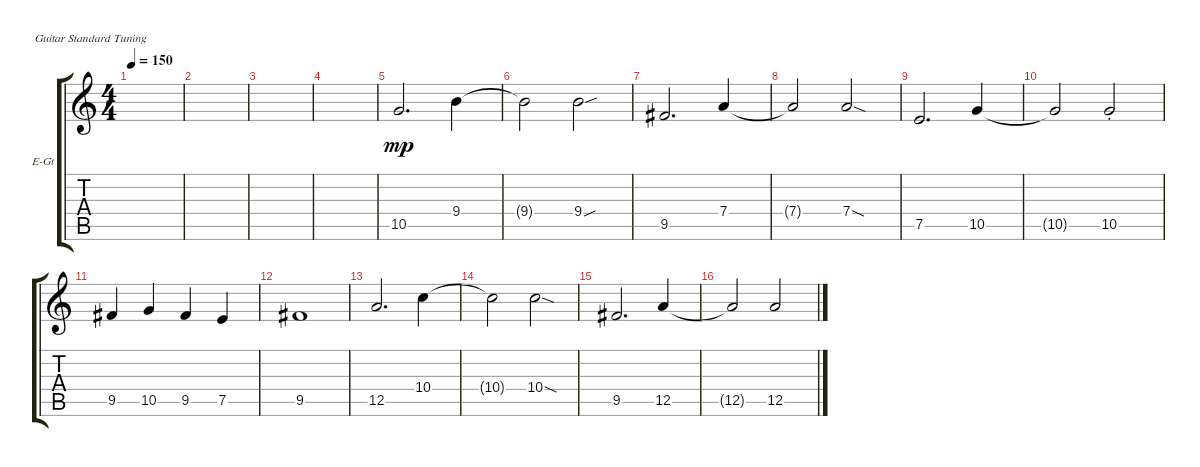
\defaultSystemsLayout 4
\bracketExtendMode groupsimilarinstruments
\firstSystemTrackNameOrientation horizontal
\otherSystemsTrackNameOrientation horizontal
\track ("Г. Каспарян " "E-Gt") {instrument overdrivenguitar}
\staff {score tabs}
\tuning (E4 B3 G3 D3 A2 E2)
\ts (4 4)
\tempo 150
\clef g2
\scale
0.333333
\ks c
|
\scale
0.333333 |
\scale
0.333333 |
|
10.5.2{d dy mp} 9.4.4 |
9.4{t}.2 9.4{sou}.2 |
9.5.2{d} 7.4.4 |
7.4{t}.2 7.4{sod}.2 |
7.5.2{d} 10.5.4 |
10.5{t}.2 10.5{st}.2 |
9.5.4 10.5.4 9.5.4 7.5.4 |
9.5.1 |
12.5.2{d} 10.4.4 |
10.4{t}.2 10.4{sod}.2 |
9.5.2{d} 12.5.4 |
12.5{t}.2 12.5.2
